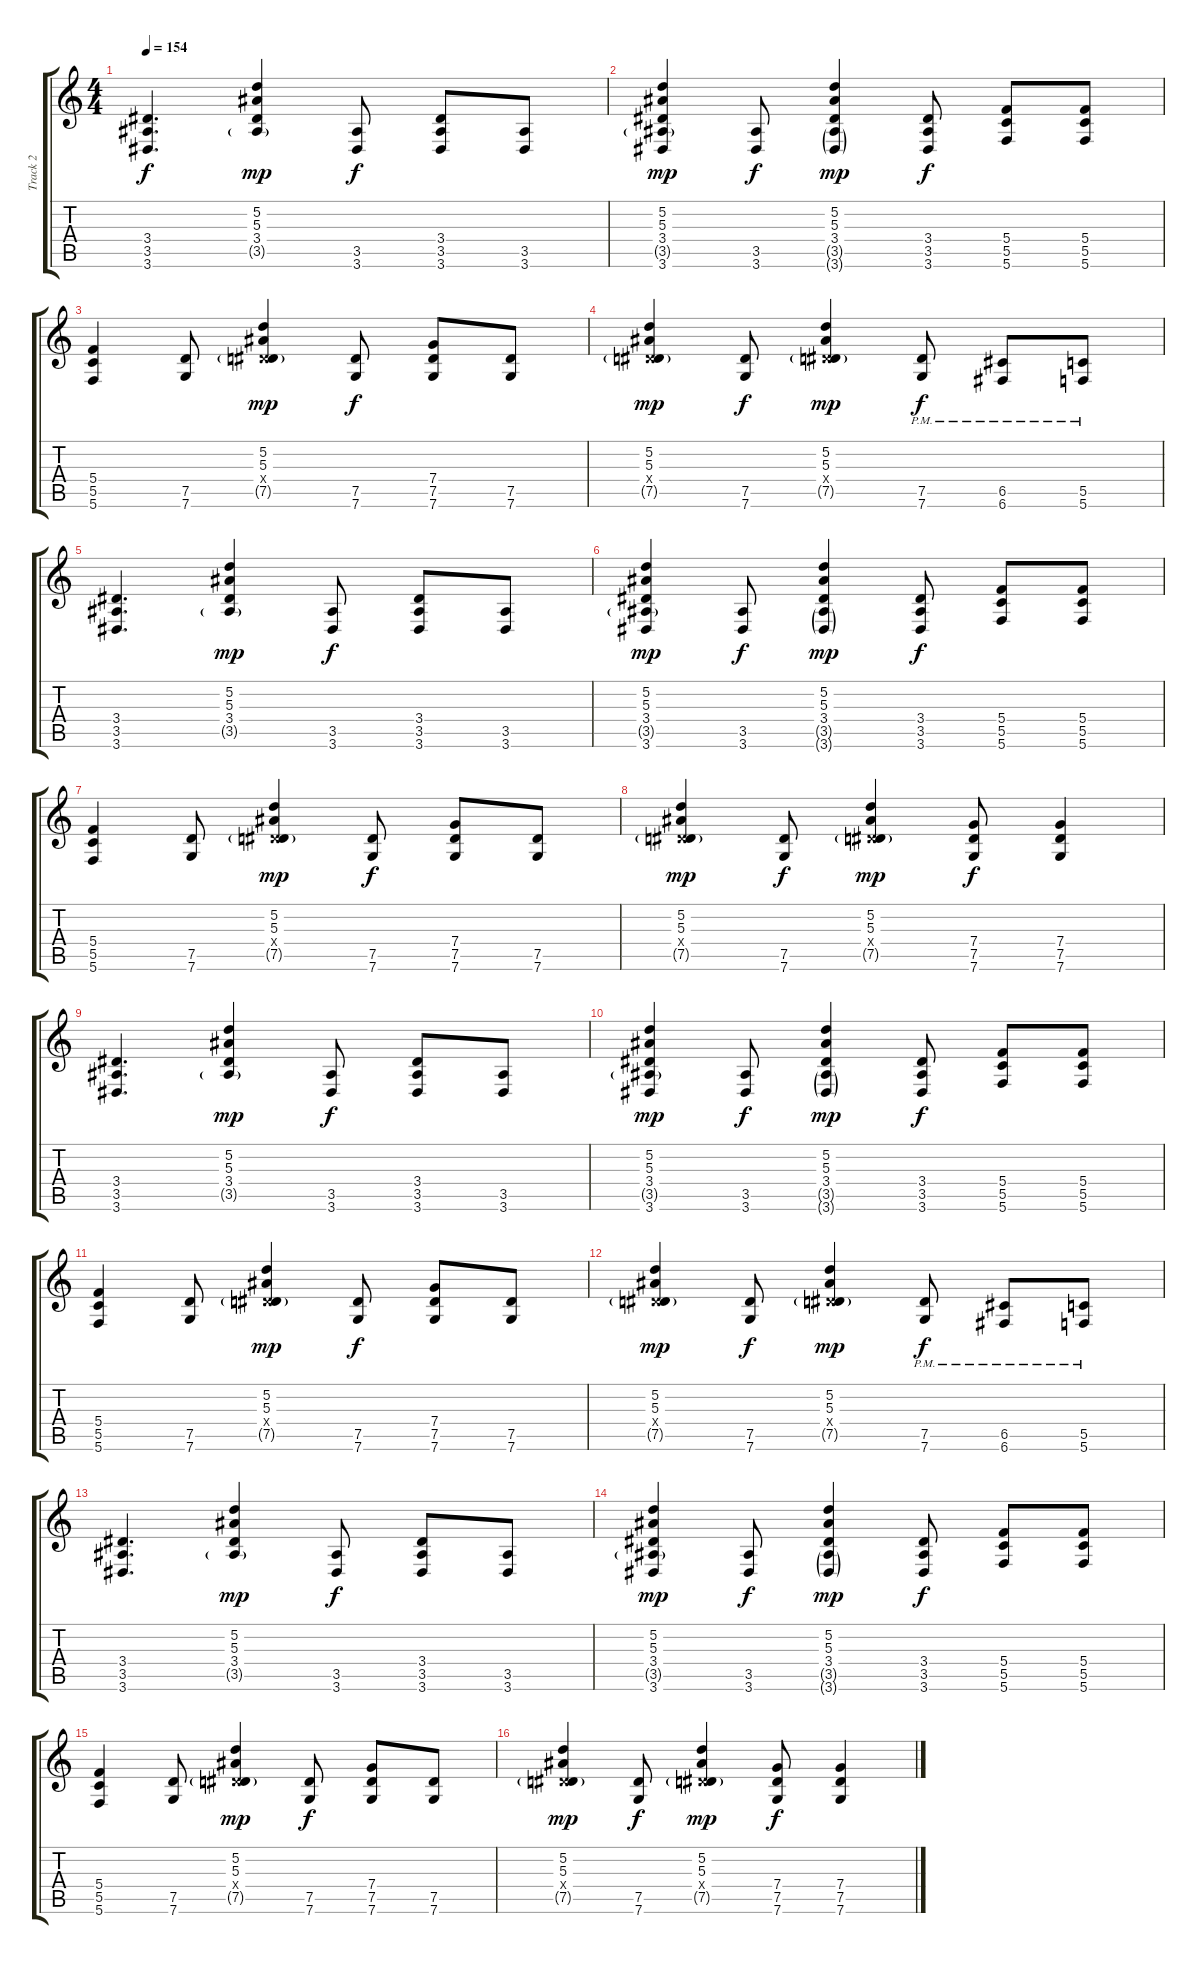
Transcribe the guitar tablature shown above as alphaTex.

\track ("Track 2" "Track 2") {instrument distortionguitar}
\staff {score tabs}
\tuning (D4 A3 F3 C3 G2 C2) {hide}
\ts (4 4)
\tempo 154
\clef g2
\ks c
(3.4 3.5 3.6).4{d dy f} (5.2 5.3 3.4 3.5{g}).4{dy mp} (3.5 3.6).8{dy f} (3.4 3.5 3.6).8 (3.5 3.6).8 |
(5.2 5.3 3.4 3.5{g} 3.6).4{dy mp} (3.5 3.6).8{dy f} (5.2 5.3 3.4 3.5{g} 3.6{g}).4{dy mp} (3.4 3.5 3.6).8{dy f} (5.4 5.5 5.6).8 (5.4 5.5 5.6).8 |
(5.4 5.5 5.6).4 (7.5 7.6).8 (5.2 5.3 3.4{x} 7.5{g}).4{dy mp} (7.5 7.6).8{dy f} (7.4 7.5 7.6).8 (7.5 7.6).8 |
(5.2 5.3 3.4{x} 7.5{g}).4{dy mp} (7.5 7.6).8{dy f} (5.2 5.3 3.4{x} 7.5{g}).4{dy mp} (7.5{pm} 7.6{pm}).8{dy f} (6.5{pm} 6.6{pm}).8 (5.5{pm} 5.6{pm}).8 |
(3.4 3.5 3.6).4{d} (5.2 5.3 3.4 3.5{g}).4{dy mp} (3.5 3.6).8{dy f} (3.4 3.5 3.6).8 (3.5 3.6).8 |
(5.2 5.3 3.4 3.5{g} 3.6).4{dy mp} (3.5 3.6).8{dy f} (5.2 5.3 3.4 3.5{g} 3.6{g}).4{dy mp} (3.4 3.5 3.6).8{dy f} (5.4 5.5 5.6).8 (5.4 5.5 5.6).8 |
(5.4 5.5 5.6).4 (7.5 7.6).8 (5.2 5.3 3.4{x} 7.5{g}).4{dy mp} (7.5 7.6).8{dy f} (7.4 7.5 7.6).8 (7.5 7.6).8 |
(5.2 5.3 3.4{x} 7.5{g}).4{dy mp} (7.5 7.6).8{dy f} (5.2 5.3 3.4{x} 7.5{g}).4{dy mp} (7.4 7.5 7.6).8{dy f} (7.4 7.5 7.6).4 |
(3.4 3.5 3.6).4{d} (5.2 5.3 3.4 3.5{g}).4{dy mp} (3.5 3.6).8{dy f} (3.4 3.5 3.6).8 (3.5 3.6).8 |
(5.2 5.3 3.4 3.5{g} 3.6).4{dy mp} (3.5 3.6).8{dy f} (5.2 5.3 3.4 3.5{g} 3.6{g}).4{dy mp} (3.4 3.5 3.6).8{dy f} (5.4 5.5 5.6).8 (5.4 5.5 5.6).8 |
(5.4 5.5 5.6).4 (7.5 7.6).8 (5.2 5.3 3.4{x} 7.5{g}).4{dy mp} (7.5 7.6).8{dy f} (7.4 7.5 7.6).8 (7.5 7.6).8 |
(5.2 5.3 3.4{x} 7.5{g}).4{dy mp} (7.5 7.6).8{dy f} (5.2 5.3 3.4{x} 7.5{g}).4{dy mp} (7.5{pm} 7.6{pm}).8{dy f} (6.5{pm} 6.6{pm}).8 (5.5{pm} 5.6{pm}).8 |
(3.4 3.5 3.6).4{d} (5.2 5.3 3.4 3.5{g}).4{dy mp} (3.5 3.6).8{dy f} (3.4 3.5 3.6).8 (3.5 3.6).8 |
(5.2 5.3 3.4 3.5{g} 3.6).4{dy mp} (3.5 3.6).8{dy f} (5.2 5.3 3.4 3.5{g} 3.6{g}).4{dy mp} (3.4 3.5 3.6).8{dy f} (5.4 5.5 5.6).8 (5.4 5.5 5.6).8 |
(5.4 5.5 5.6).4 (7.5 7.6).8 (5.2 5.3 3.4{x} 7.5{g}).4{dy mp} (7.5 7.6).8{dy f} (7.4 7.5 7.6).8 (7.5 7.6).8 |
(5.2 5.3 3.4{x} 7.5{g}).4{dy mp} (7.5 7.6).8{dy f} (5.2 5.3 3.4{x} 7.5{g}).4{dy mp} (7.4 7.5 7.6).8{dy f} (7.4 7.5 7.6).4
